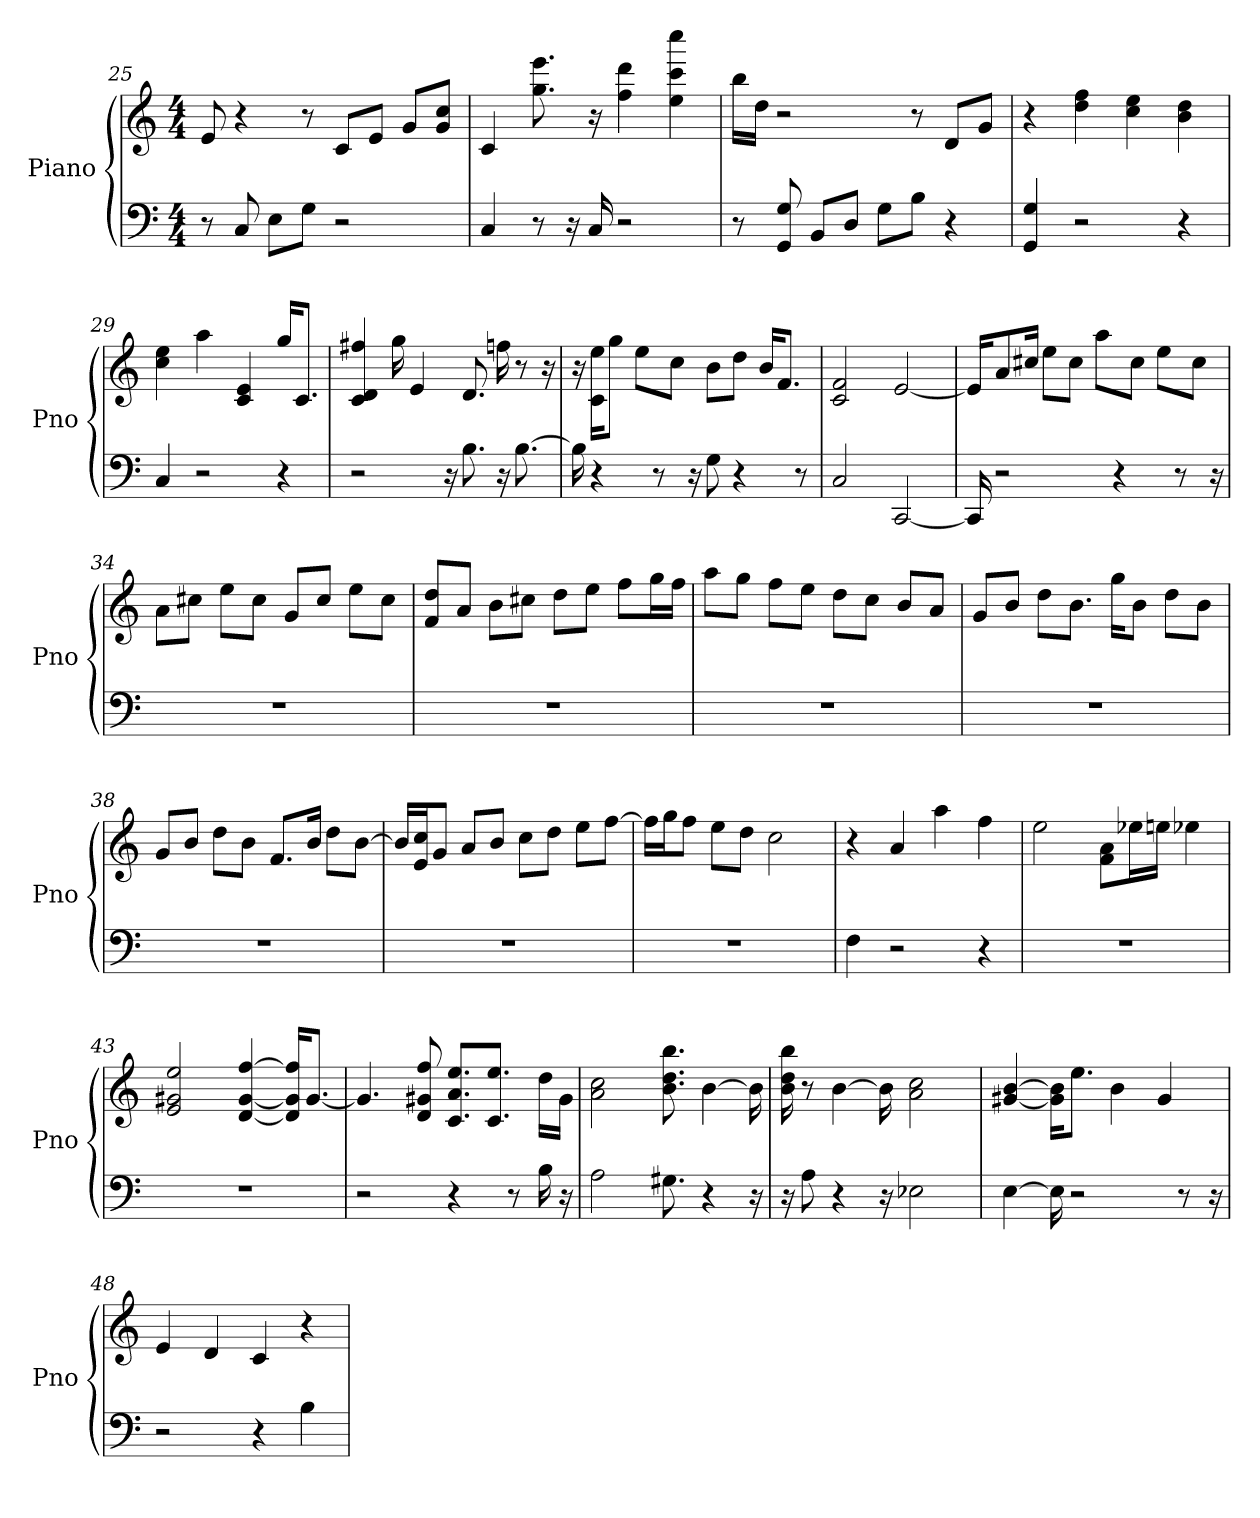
**kern	**kern
*part1	*part1
*staff2	*staff1
*I"Piano	*
*I'Pno	*
*clefF4	*clefG2
*k[]	*k[]
*C:	*C:
*M4/4	*M4/4
=25	=25
8r	8e
8C	4r
8E\L	.
8G\J	8r
2r	8c/L
.	8e/J
.	8g/L
.	8cc/ 8g/J
=26	=26
4C	4c
8r	8.gg 8.eee
16r	.
16C	16r
2r	4ddd 4ff
.	4cccc 4ccc 4ee
=27	=27
8r	16bb\LL
.	16dd\JJ
8G 8GG	2r
8BB/L	.
8D/J	.
8G\L	.
8B\J	8r
4r	8d/L
.	8g/J
=28	=28
4G 4GG	4r
2r	4ff 4dd
.	4cc 4ee
4r	4b 4dd
=29	=29
4C	4ee 4cc
2r	4aa
.	4c 4e
4r	16gg/KL
.	8.c/J
=30	=30
2r	4d 4c 4ff#
.	16gg
.	4e
16r	.
8.B	8.d
16r	16ff
[8.B	8r
.	16r
=31	=31
16B]	16r
4r	16ee\ 16c\KL
.	8gg\J
.	8ee\L
8r	.
.	8cc\J
16r	.
8G	8b\L
4r	8dd\J
.	16b/KL
.	8.f/J
8r	.
=32	=32
2C	2f 2c
[2CC	[2e
=33	=33
16CC]	16e/KL]
2r	8a/
.	16cc#/Jk
.	8ee\L
.	8cc#\J
.	8aa\L
4r	.
.	8cc#\J
.	8ee\L
8r	.
.	8cc#\J
16r	.
=34	=34
1r	8a\L
.	8cc#\J
.	8ee\L
.	8cc#\J
.	8g/L
.	8cc#/J
.	8ee\L
.	8cc#\J
=35	=35
1r	8f/ 8dd/L
.	8a/J
.	8b\L
.	8cc#\J
.	8dd\L
.	8ee\J
.	8ff\L
.	16gg\L
.	16ff\JJ
=36	=36
1r	8aa\L
.	8gg\J
.	8ff\L
.	8ee\J
.	8dd\L
.	8cc\J
.	8b/L
.	8a/J
=37	=37
1r	8g/L
.	8b/J
.	8dd\L
.	8.b\J
.	16gg\KL
.	8b\J
.	8dd\L
.	8b\J
=38	=38
1r	8g/L
.	8b/J
.	8dd\L
.	8b\J
.	8.f/L
.	16b/Jk
.	8dd\L
.	[8b\J
=39	=39
1r	16b/LL]
.	16cc/ 16e/J
.	8g/J
.	8a/L
.	8b/J
.	8cc\L
.	8dd\J
.	8ee\L
.	[8ff\J
=40	=40
1r	16ff\LL]
.	16gg\J
.	8ff\J
.	8ee\L
.	8dd\J
.	2cc
=41	=41
4F	4r
2r	4a
.	4aa
4r	4ff
=42	=42
1r	2ee
.	8a\ 8f\L
.	16ee-\L
.	16ee\JJ
.	4ee-
=43	=43
1r	2ee 2e 2g#
.	[4g# [4d [4ff
.	16g#]/ 16d]/ 16ff]/KL
.	[8.g#/J
=44	=44
2r	4.g#]
.	8d 8g# 8ff
4r	8.c/ 8.ee/ 8.a/L
.	8.c/ 8.ee/J
8r	.
16B	16dd\LL
16r	16g#\JJ
=45	=45
2A	2cc 2a
8.G#	8.dd 8.b 8.bb
4r	[4b
16r	16b]
=46	=46
16r	16dd 16bb 16b
8A	8r
4r	[4b
16r	16b]
2E-	2a 2cc
=47	=47
[4E	[4g# [4b
16E]	16g#]\ 16b]\KL
2r	8.ee\J
.	4b
.	4g#
8r	.
16r	.
=48	=48
2r	4e
.	4d
4r	4c
4B	4r
=	=
*-	*-
